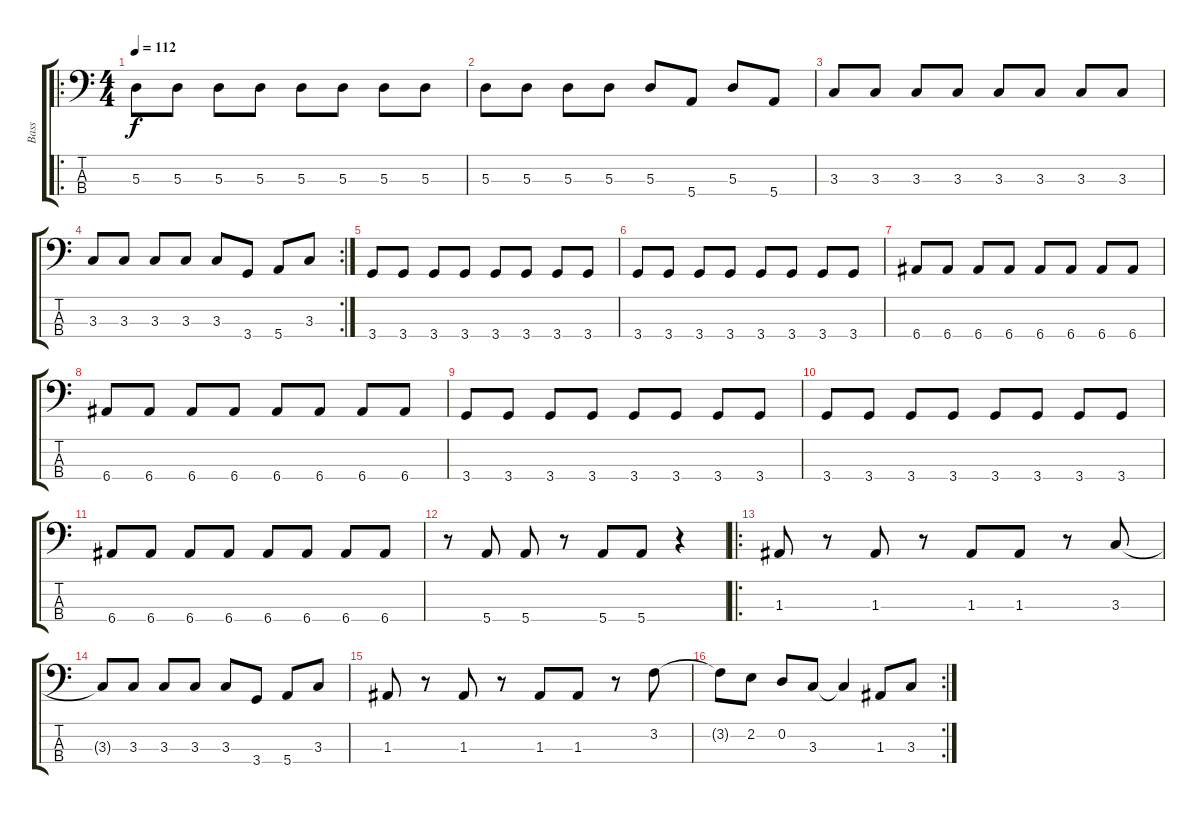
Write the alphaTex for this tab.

\track ("Bass" "Bass") {instrument acousticbass}
\staff {score tabs}
\tuning (G2 D2 A1 E1) {hide}
\ro
\ts (4 4)
\tempo 112
\clef f4
\ks c
5.3.8{dy f} 5.3.8 5.3.8 5.3.8 5.3.8 5.3.8 5.3.8 5.3.8 |
5.3.8 5.3.8 5.3.8 5.3.8 5.3.8 5.4.8 5.3.8 5.4.8 |
3.3.8 3.3.8 3.3.8 3.3.8 3.3.8 3.3.8 3.3.8 3.3.8 |
\rc 2
3.3.8 3.3.8 3.3.8 3.3.8 3.3.8 3.4.8 5.4.8 3.3.8 |
3.4.8 3.4.8 3.4.8 3.4.8 3.4.8 3.4.8 3.4.8 3.4.8 |
3.4.8 3.4.8 3.4.8 3.4.8 3.4.8 3.4.8 3.4.8 3.4.8 |
6.4.8 6.4.8 6.4.8 6.4.8 6.4.8 6.4.8 6.4.8 6.4.8 |
6.4.8 6.4.8 6.4.8 6.4.8 6.4.8 6.4.8 6.4.8 6.4.8 |
3.4.8 3.4.8 3.4.8 3.4.8 3.4.8 3.4.8 3.4.8 3.4.8 |
3.4.8 3.4.8 3.4.8 3.4.8 3.4.8 3.4.8 3.4.8 3.4.8 |
6.4.8 6.4.8 6.4.8 6.4.8 6.4.8 6.4.8 6.4.8 6.4.8 |
r.8 5.4.8 5.4.8 r.8 5.4.8 5.4.8 r.4 |
\ro
1.3.8 r.8 1.3.8 r.8 1.3.8 1.3.8 r.8 3.3.8 |
3.3{t}.8 3.3.8 3.3.8 3.3.8 3.3.8 3.4.8 5.4.8 3.3.8 |
1.3.8 r.8 1.3.8 r.8 1.3.8 1.3.8 r.8 3.2.8 |
\rc 2
3.2{t}.8 2.2.8 0.2.8 3.3.8 3.3{t}.4 1.3.8 3.3.8
